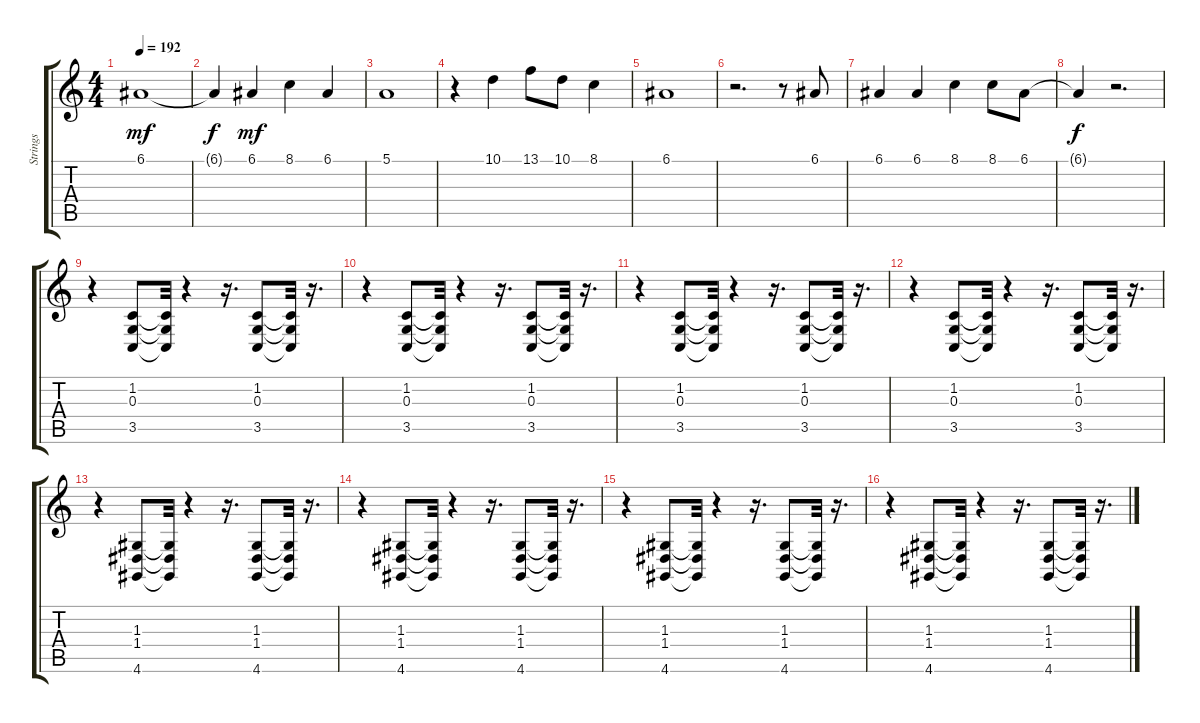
\track ("Strings" "Strings") {instrument synthstrings1}
\staff {score tabs}
\tuning (E4 B3 G3 D3 A2 E2) {hide}
\ts (4 4)
\tempo 192
\clef g2
\ks c
6.1.1{dy mf} |
6.1{t}.4{dy f} 6.1.4{dy mf} 8.1.4 6.1.4 |
5.1.1 |
r.4 10.1.4 13.1.8 10.1.8 8.1.4 |
6.1.1 |
r.2{d} r.8 6.1.8 |
6.1.4 6.1.4 8.1.4 8.1.8 6.1.8 |
6.1{t}.4{dy f} r.2{d} |
r.4 (1.2 0.3 3.5).8{volume 12 instrument synthbrass1} (1.2{t} 0.3{t} 3.5{t}).32 r.4 r.16{d} (1.2 0.3 3.5).8 (1.2{t} 0.3{t} 3.5{t}).32 r.16{d} |
r.4 (1.2 0.3 3.5).8 (1.2{t} 0.3{t} 3.5{t}).32 r.4 r.16{d} (1.2 0.3 3.5).8 (1.2{t} 0.3{t} 3.5{t}).32 r.16{d} |
r.4 (1.2 0.3 3.5).8 (1.2{t} 0.3{t} 3.5{t}).32 r.4 r.16{d} (1.2 0.3 3.5).8 (1.2{t} 0.3{t} 3.5{t}).32 r.16{d} |
r.4 (1.2 0.3 3.5).8 (1.2{t} 0.3{t} 3.5{t}).32 r.4 r.16{d} (1.2 0.3 3.5).8 (1.2{t} 0.3{t} 3.5{t}).32 r.16{d} |
r.4 (1.3 1.4 4.6).8 (1.3{t} 1.4{t} 4.6{t}).32 r.4 r.16{d} (1.3 1.4 4.6).8 (1.3{t} 1.4{t} 4.6{t}).32 r.16{d} |
r.4 (1.3 1.4 4.6).8 (1.3{t} 1.4{t} 4.6{t}).32 r.4 r.16{d} (1.3 1.4 4.6).8 (1.3{t} 1.4{t} 4.6{t}).32 r.16{d} |
r.4 (1.3 1.4 4.6).8 (1.3{t} 1.4{t} 4.6{t}).32 r.4 r.16{d} (1.3 1.4 4.6).8 (1.3{t} 1.4{t} 4.6{t}).32 r.16{d} |
r.4 (1.3 1.4 4.6).8 (1.3{t} 1.4{t} 4.6{t}).32 r.4 r.16{d} (1.3 1.4 4.6).8 (1.3{t} 1.4{t} 4.6{t}).32 r.16{d}
